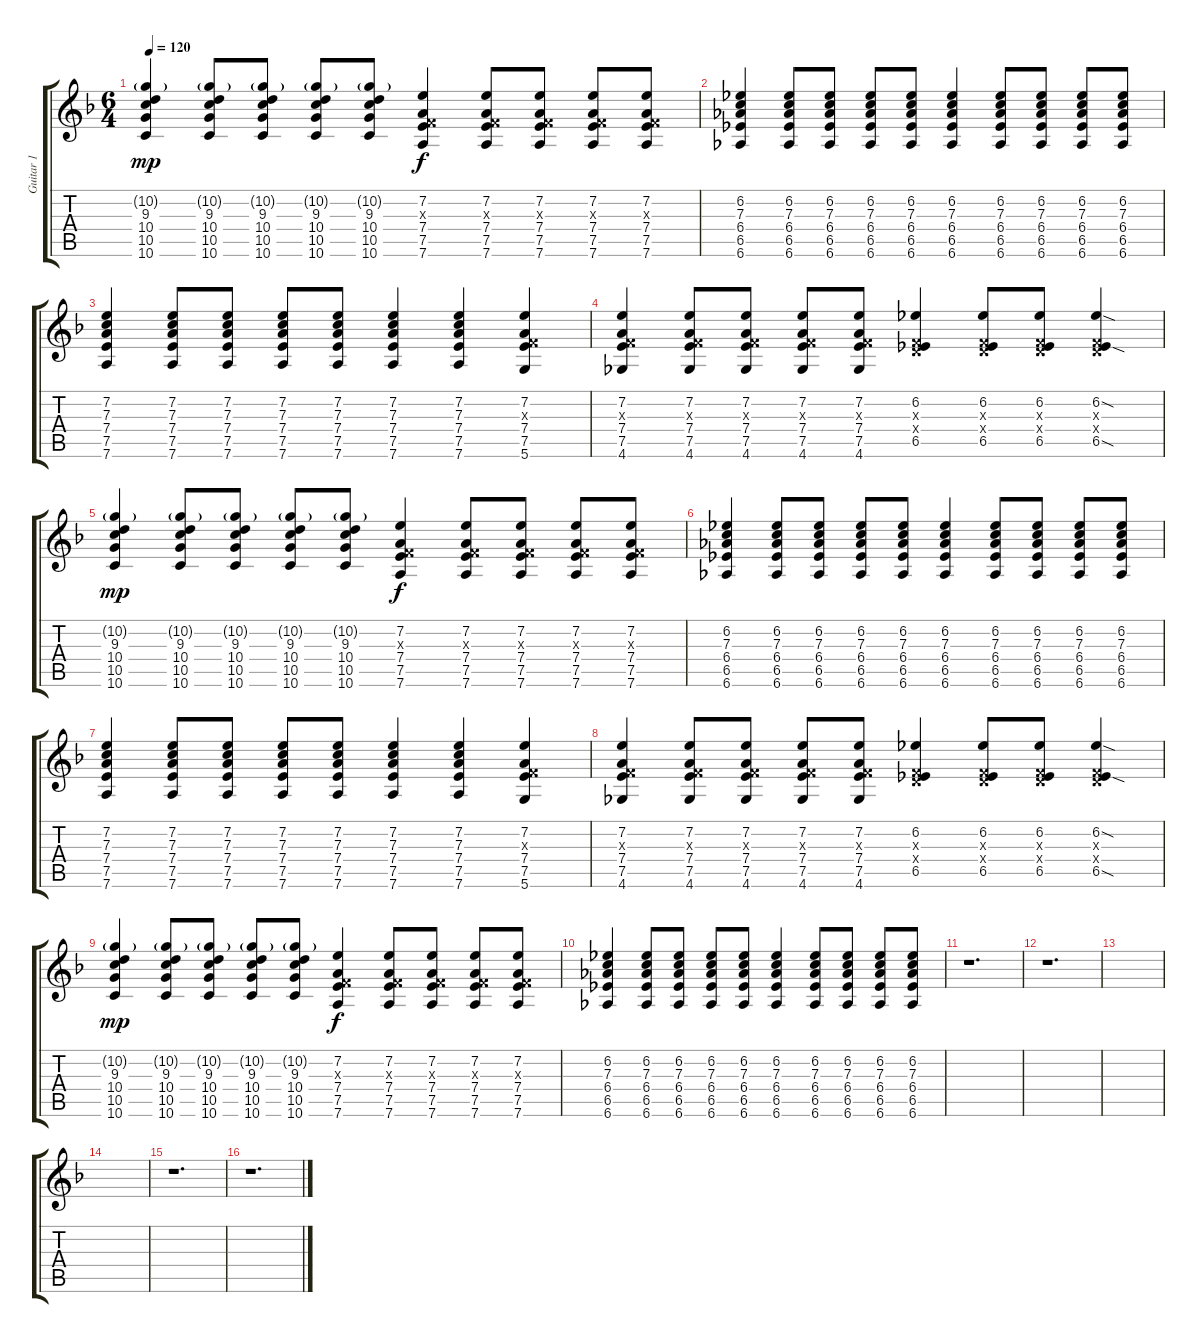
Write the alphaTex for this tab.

\track ("Guitar 1" "Guitar 1") {instrument distortionguitar}
\staff {score tabs}
\tuning (D4 A3 F3 D3 A2 D2) {hide}
\ts (6 4)
\tempo 120
\clef g2
\ks f
(10.2{g} 9.3 10.4 10.5 10.6).4{dy mp} (10.2{g} 9.3 10.4 10.5 10.6).8 (10.2{g} 9.3 10.4 10.5 10.6).8 (10.2{g} 9.3 10.4 10.5 10.6).8 (10.2{g} 9.3 10.4 10.5 10.6).8 (7.2 0.3{x} 7.4 7.5 7.6).4{dy f} (7.2 0.3{x} 7.4 7.5 7.6).8 (7.2 0.3{x} 7.4 7.5 7.6).8 (7.2 0.3{x} 7.4 7.5 7.6).8 (7.2 0.3{x} 7.4 7.5 7.6).8 |
(6.2 7.3 6.4 6.5 6.6).4 (6.2 7.3 6.4 6.5 6.6).8 (6.2 7.3 6.4 6.5 6.6).8 (6.2 7.3 6.4 6.5 6.6).8 (6.2 7.3 6.4 6.5 6.6).8 (6.2 7.3 6.4 6.5 6.6).4 (6.2 7.3 6.4 6.5 6.6).8 (6.2 7.3 6.4 6.5 6.6).8 (6.2 7.3 6.4 6.5 6.6).8 (6.2 7.3 6.4 6.5 6.6).8 |
(7.2 7.3 7.4 7.5 7.6).4 (7.2 7.3 7.4 7.5 7.6).8 (7.2 7.3 7.4 7.5 7.6).8 (7.2 7.3 7.4 7.5 7.6).8 (7.2 7.3 7.4 7.5 7.6).8 (7.2 7.3 7.4 7.5 7.6).4 (7.2 7.3 7.4 7.5 7.6).4 (7.2 0.3{x} 7.4 7.5 5.6).4 |
(7.2 0.3{x} 7.4 7.5 4.6).4 (7.2 0.3{x} 7.4 7.5 4.6).8 (7.2 0.3{x} 7.4 7.5 4.6).8 (7.2 0.3{x} 7.4 7.5 4.6).8 (7.2 0.3{x} 7.4 7.5 4.6).8 (6.2 0.3{x} 0.4{x} 6.5).4 (6.2 0.3{x} 0.4{x} 6.5).8 (6.2 0.3{x} 0.4{x} 6.5).8 (6.2{sod} 0.3{x} 0.4{x} 6.5{sod}).4 |
(10.2{g} 9.3 10.4 10.5 10.6).4{dy mp} (10.2{g} 9.3 10.4 10.5 10.6).8 (10.2{g} 9.3 10.4 10.5 10.6).8 (10.2{g} 9.3 10.4 10.5 10.6).8 (10.2{g} 9.3 10.4 10.5 10.6).8 (7.2 0.3{x} 7.4 7.5 7.6).4{dy f} (7.2 0.3{x} 7.4 7.5 7.6).8 (7.2 0.3{x} 7.4 7.5 7.6).8 (7.2 0.3{x} 7.4 7.5 7.6).8 (7.2 0.3{x} 7.4 7.5 7.6).8 |
(6.2 7.3 6.4 6.5 6.6).4 (6.2 7.3 6.4 6.5 6.6).8 (6.2 7.3 6.4 6.5 6.6).8 (6.2 7.3 6.4 6.5 6.6).8 (6.2 7.3 6.4 6.5 6.6).8 (6.2 7.3 6.4 6.5 6.6).4 (6.2 7.3 6.4 6.5 6.6).8 (6.2 7.3 6.4 6.5 6.6).8 (6.2 7.3 6.4 6.5 6.6).8 (6.2 7.3 6.4 6.5 6.6).8 |
(7.2 7.3 7.4 7.5 7.6).4 (7.2 7.3 7.4 7.5 7.6).8 (7.2 7.3 7.4 7.5 7.6).8 (7.2 7.3 7.4 7.5 7.6).8 (7.2 7.3 7.4 7.5 7.6).8 (7.2 7.3 7.4 7.5 7.6).4 (7.2 7.3 7.4 7.5 7.6).4 (7.2 0.3{x} 7.4 7.5 5.6).4 |
(7.2 0.3{x} 7.4 7.5 4.6).4 (7.2 0.3{x} 7.4 7.5 4.6).8 (7.2 0.3{x} 7.4 7.5 4.6).8 (7.2 0.3{x} 7.4 7.5 4.6).8 (7.2 0.3{x} 7.4 7.5 4.6).8 (6.2 0.3{x} 0.4{x} 6.5).4 (6.2 0.3{x} 0.4{x} 6.5).8 (6.2 0.3{x} 0.4{x} 6.5).8 (6.2{sod} 0.3{x} 0.4{x} 6.5{sod}).4 |
(10.2{g} 9.3 10.4 10.5 10.6).4{dy mp} (10.2{g} 9.3 10.4 10.5 10.6).8 (10.2{g} 9.3 10.4 10.5 10.6).8 (10.2{g} 9.3 10.4 10.5 10.6).8 (10.2{g} 9.3 10.4 10.5 10.6).8 (7.2 0.3{x} 7.4 7.5 7.6).4{dy f} (7.2 0.3{x} 7.4 7.5 7.6).8 (7.2 0.3{x} 7.4 7.5 7.6).8 (7.2 0.3{x} 7.4 7.5 7.6).8 (7.2 0.3{x} 7.4 7.5 7.6).8 |
(6.2 7.3 6.4 6.5 6.6).4 (6.2 7.3 6.4 6.5 6.6).8 (6.2 7.3 6.4 6.5 6.6).8 (6.2 7.3 6.4 6.5 6.6).8 (6.2 7.3 6.4 6.5 6.6).8 (6.2 7.3 6.4 6.5 6.6).4 (6.2 7.3 6.4 6.5 6.6).8 (6.2 7.3 6.4 6.5 6.6).8 (6.2 7.3 6.4 6.5 6.6).8 (6.2 7.3 6.4 6.5 6.6).8 |
r.1{d} |
r.1{d} |
|
|
r.1{d} |
r.1{d}
